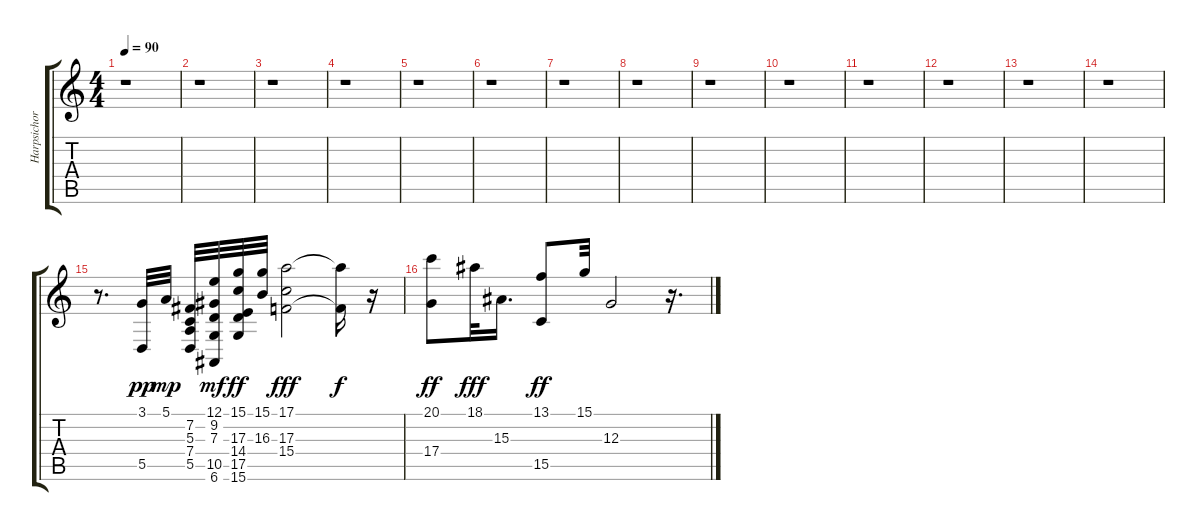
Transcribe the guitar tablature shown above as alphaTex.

\track ("Harpsichord" "Harpsichor") {instrument harpsichord}
\staff {score tabs}
\tuning (E4 B3 G3 D3 A2 E2) {hide}
\ts (4 4)
\tempo 90
\clef g2
\ks c
r.1{dy pp} |
r.1 |
r.1 |
r.1 |
r.1 |
r.1 |
r.1 |
r.1 |
r.1 |
r.1 |
r.1 |
r.1 |
r.1 |
r.1 |
r.8{d} (3.1 5.5).32{volume 11 balance 1} 5.1.32{dy mp} (7.2 5.3 7.4 5.5).32 (12.1 9.2 7.3 10.5 6.6).32{dy mf} (15.1 17.3 14.4 17.5 15.6).32{dy ff} (15.1 16.3).32 (17.1 17.3 15.4).2{dy fff} (17.1{t} 15.4{t}).16{dy f} r.16 |
(20.1 17.4).8{dy ff} 18.1.32{dy fff} 15.3.16{d} (13.1 15.5).8{dy ff} 15.1.32 12.3.2 r.16{d}
